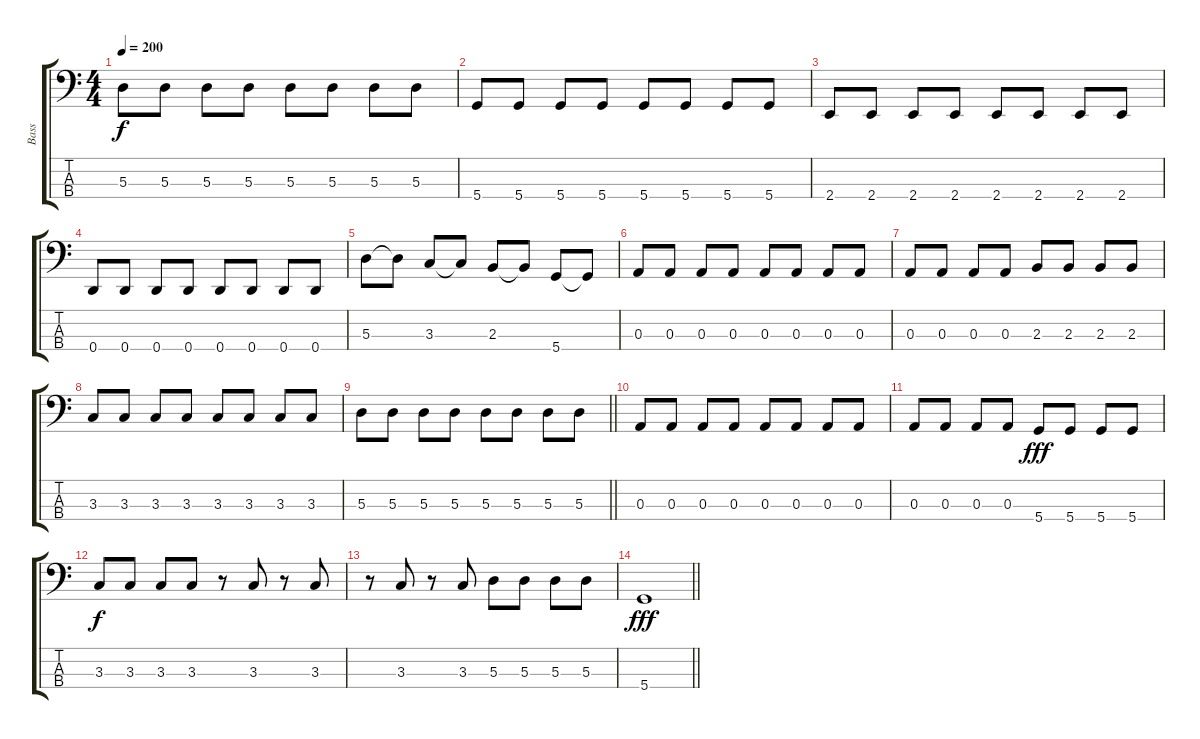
\track ("Bass" "Bass") {instrument electricbassfinger}
\staff {score tabs}
\tuning (G2 D2 A1 D1) {hide}
\ts (4 4)
\tempo 200
\clef f4
\ks c
5.3.8{dy f} 5.3.8 5.3.8 5.3.8 5.3.8 5.3.8 5.3.8 5.3.8 |
5.4.8 5.4.8 5.4.8 5.4.8 5.4.8 5.4.8 5.4.8 5.4.8 |
2.4.8 2.4.8 2.4.8 2.4.8 2.4.8 2.4.8 2.4.8 2.4.8 |
0.4.8 0.4.8 0.4.8 0.4.8 0.4.8 0.4.8 0.4.8 0.4.8 |
5.3.8 5.3{t}.8 3.3.8 3.3{t}.8 2.3.8 2.3{t}.8 5.4.8 5.4{t}.8 |
0.3.8 0.3.8 0.3.8 0.3.8 0.3.8 0.3.8 0.3.8 0.3.8 |
0.3.8 0.3.8 0.3.8 0.3.8 2.3.8 2.3.8 2.3.8 2.3.8 |
3.3.8 3.3.8 3.3.8 3.3.8 3.3.8 3.3.8 3.3.8 3.3.8 |
\barLineRight lightlight
5.3.8 5.3.8 5.3.8 5.3.8 5.3.8 5.3.8 5.3.8 5.3.8 |
\section ("" "")
0.3.8 0.3.8 0.3.8 0.3.8 0.3.8 0.3.8 0.3.8 0.3.8 |
0.3.8 0.3.8 0.3.8 0.3.8 5.4.8{dy fff} 5.4.8 5.4.8 5.4.8 |
3.3.8{dy f} 3.3.8 3.3.8 3.3.8 r.8 3.3.8 r.8 3.3.8 |
r.8 3.3.8 r.8 3.3.8 5.3.8 5.3.8 5.3.8 5.3.8 |
\barLineRight lightlight
5.4.1{dy fff}
